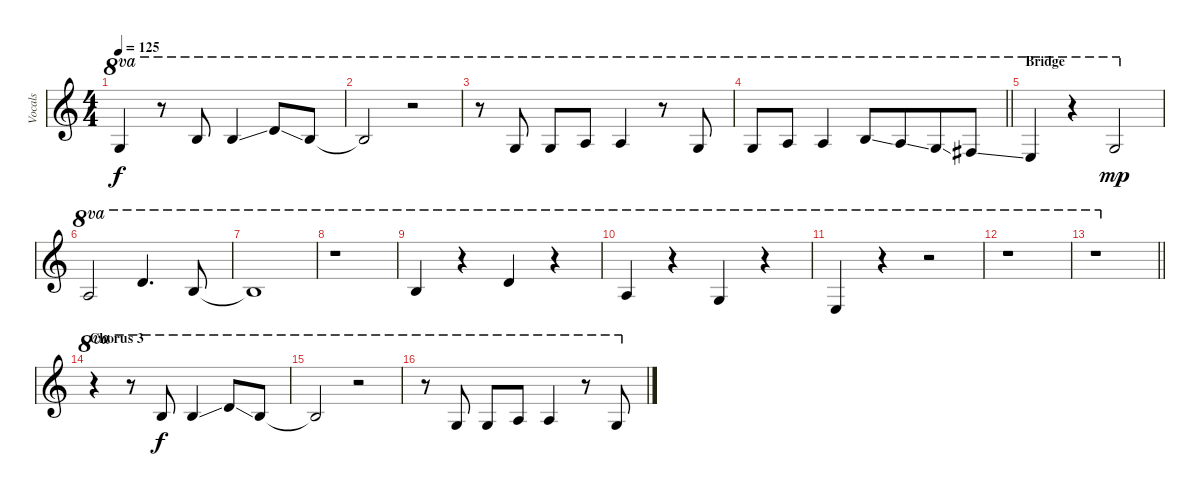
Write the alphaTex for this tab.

\track ("Vocals" "Vocals") {instrument lead1square}
\staff {score}
\tuning (E4 B3 G3 D3 A2 E2) {hide}
\ts (4 4)
\tempo 125
\clef g2
\ks c
3.1{t}.4{ot 8va dy f} r.8{ot 8va} 7.1.8{ot 8va} 7.1{ss}.4{ot 8va} 10.1{ss}.8{ot 8va} 7.1.8{ot 8va} |
7.1{t}.2{ot 8va} r.2{ot 8va} |
r.8{ot 8va} 3.1.8{ot 8va} 3.1.8{ot 8va} 5.1.8{ot 8va} 5.1.4{ot 8va} r.8{ot 8va} 3.1.8{ot 8va} |
\barLineRight lightlight
3.1.8{ot 8va} 5.1.8{ot 8va} 5.1.4{ot 8va} 7.1{ss}.8{ot 8va} 5.1{ss}.8{ot 8va beam merge} 3.1{ss}.8{ot 8va} 2.1{ss}.8{ot 8va} |
\section ("" "Bridge")
0.1.4{ot 8va} r.4{ot 8va} 3.1.2{ot 8va dy mp} |
5.1.2{ot 8va} 10.1.4{d ot 8va} 7.1.8{ot 8va} |
7.1{t}.1{ot 8va} |
r.1{ot 8va} |
7.1.4{ot 8va} r.4{ot 8va} 10.1.4{ot 8va} r.4{ot 8va} |
5.1.4{ot 8va} r.4{ot 8va} 3.1.4{ot 8va} r.4{ot 8va} |
0.1.4{ot 8va} r.4{ot 8va} r.2{ot 8va} |
r.1{ot 8va} |
\barLineRight lightlight
r.1{ot 8va} |
\section ("" "Chorus 3")
r.4{ot 8va} r.8{ot 8va} 7.1.8{ot 8va dy f} 7.1{ss}.4{ot 8va} 10.1{ss}.8{ot 8va} 7.1.8{ot 8va} |
7.1{t}.2{ot 8va} r.2{ot 8va} |
r.8{ot 8va} 3.1.8{ot 8va} 3.1.8{ot 8va} 5.1.8{ot 8va} 5.1.4{ot 8va} r.8{ot 8va} 3.1.8{ot 8va}
